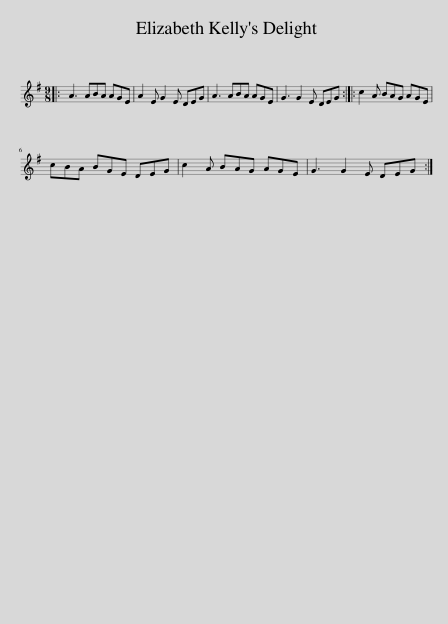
X:1
L:1/8
M:9/8
I:linebreak $
K:G
V:1 treble
V:1
|: A3 ABA AGE | A2 E G2 E DEG | A3 ABA AGE | G3 G2 E DEG :: c2 A BAG AGE |$ %5
 cBA BGE DEG | c2 A BAG AGE | G3 G2 E DEG :| %8
